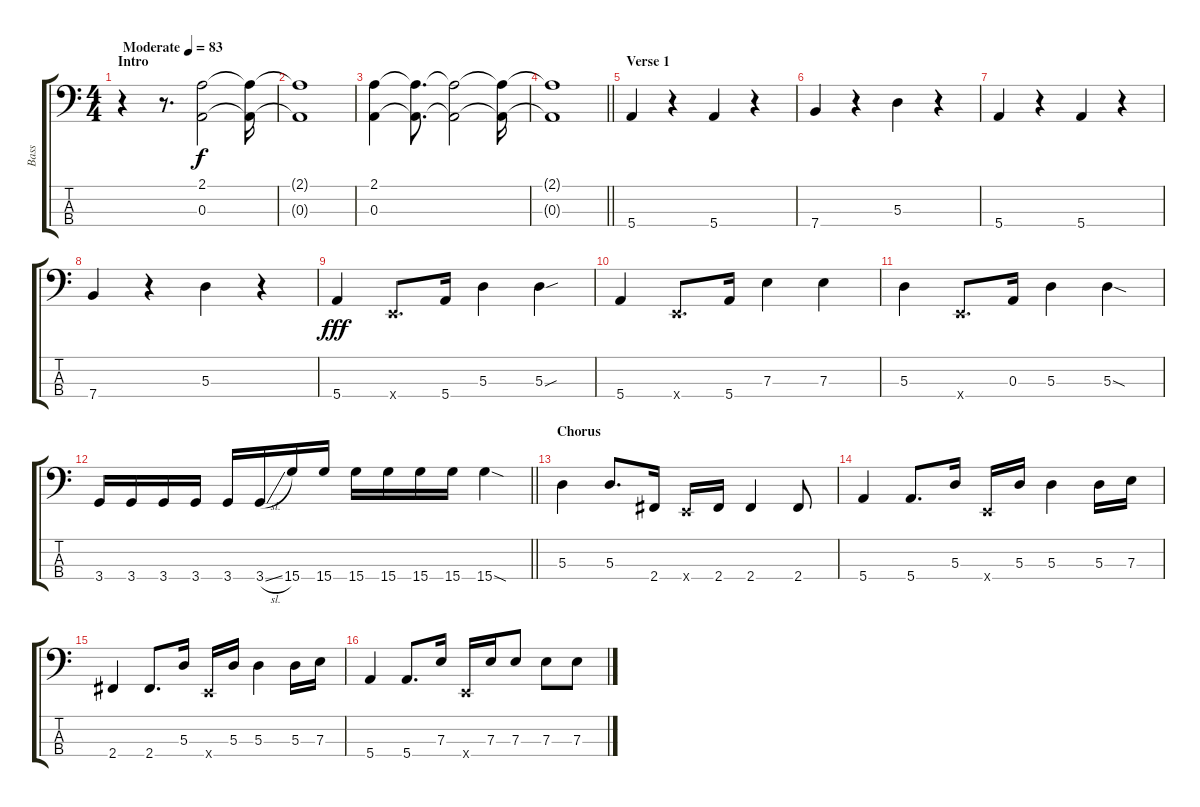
\track ("Bass" "Bass") {instrument fretlessbass}
\staff {score tabs}
\tuning (G2 D2 A1 E1) {hide}
\ts (4 4)
\section ("" "Intro")
\tempo (83 "Moderate")
\clef f4
\ks c
r.4{dy f instrument fretlessbass} r.8{d} (2.1 0.3).2 (2.1{t} 0.3{t}).16 |
(2.1{t} 0.3{t}).1 |
(2.1 0.3).4 (2.1{t} 0.3{t}).8{d} (2.1{t} 0.3{t}).2 (2.1{t} 0.3{t}).16 |
\barLineRight lightlight
(2.1{t} 0.3{t}).1 |
\section ("" "Verse 1")
5.4.4{instrument electricbassfinger} r.4 5.4.4 r.4 |
7.4.4 r.4 5.3.4 r.4 |
5.4.4{instrument electricbassfinger} r.4 5.4.4 r.4 |
7.4.4 r.4 5.3.4 r.4 |
5.4.4{dy fff instrument electricbasspick} 0.4{x}.8{d} 5.4.16 5.3.4 5.3{sou}.4 |
5.4.4 0.4{x}.8{d} 5.4.16 7.3.4 7.3.4 |
5.3.4 0.4{x}.8{d} 0.3.16 5.3.4 5.3{sod}.4 |
\barLineRight lightlight
3.4.16 3.4.16 3.4.16 3.4.16 3.4.16 3.4{sl}.16 15.4.16 15.4.16 15.4.16 15.4.16 15.4.16 15.4.16 15.4{sod}.4 |
\section ("" "Chorus")
5.3.4 5.3.8{d} 2.4.16 0.4{x}.16 2.4.16 2.4.4 2.4.8 |
5.4.4 5.4.8{d} 5.3.16 0.4{x}.16 5.3.16 5.3.4 5.3.16 7.3.16 |
2.4.4 2.4.8{d} 5.3.16 0.4{x}.16 5.3.16 5.3.4 5.3.16 7.3.16 |
5.4.4 5.4.8{d} 7.3.16 0.4{x}.16 7.3.16 7.3.8 7.3.8 7.3.8
